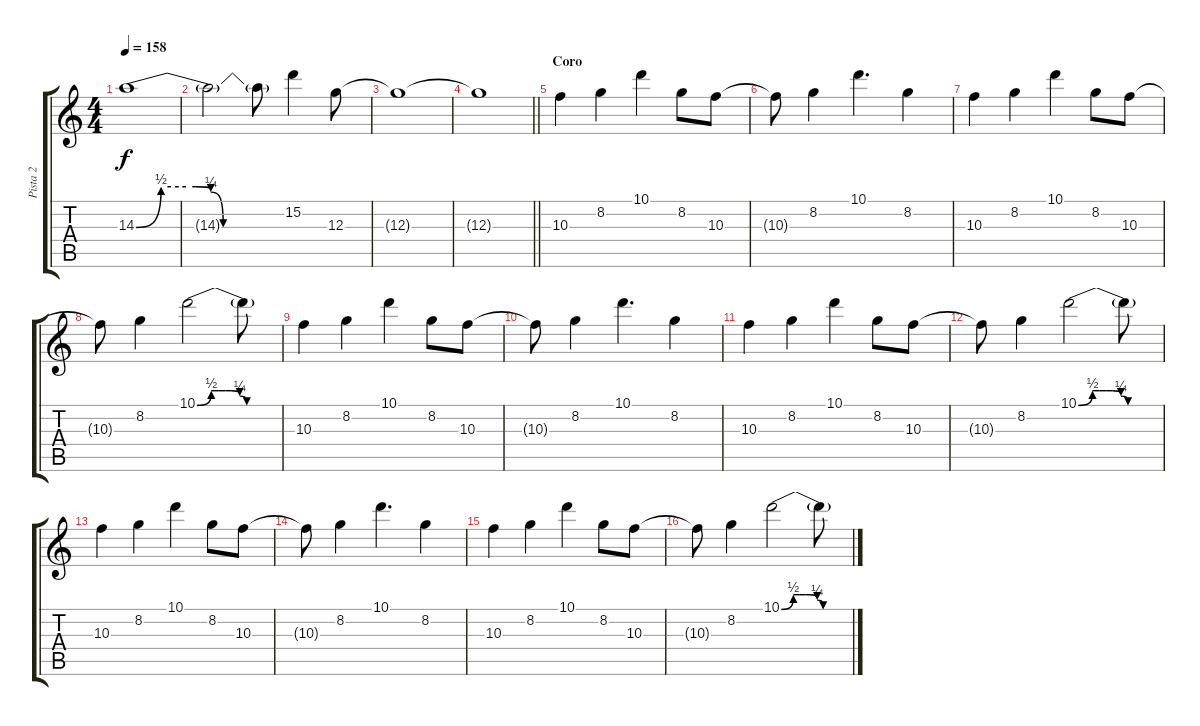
\track ("Pista 2" "Pista 2") {instrument overdrivenguitar}
\staff {score tabs}
\tuning (E4 B3 G3 D3 A2 E2) {hide}
\ts (4 4)
\tempo 158
\clef g2
\ks c
14.3{be (custom 0 0 10 2 14 2 20 2 24 2 30 1 35 0 60 0)}.1{dy f} |
14.3{t}.2 14.3{t}.8 15.2.4 12.3.8 |
12.3{t}.1 |
\barLineRight lightlight
12.3{t}.1 |
\section ("" "Coro")
10.3.4 8.2.4 10.1.4 8.2.8 10.3.8 |
10.3{t}.8 8.2.4 10.1.4{d} 8.2.4 |
10.3.4 8.2.4 10.1.4 8.2.8 10.3.8 |
10.3{t}.8 8.2.4 10.1{be (custom 0 0 10 2 15 2 20 2 24 2 30 1 35 0 60 0)}.2 10.1{t}.8 |
10.3.4 8.2.4 10.1.4 8.2.8 10.3.8 |
10.3{t}.8 8.2.4 10.1.4{d} 8.2.4 |
10.3.4 8.2.4 10.1.4 8.2.8 10.3.8 |
10.3{t}.8 8.2.4 10.1{be (custom 0 0 10 2 15 2 20 2 24 2 30 1 35 0 60 0)}.2 10.1{t}.8 |
10.3.4 8.2.4 10.1.4 8.2.8 10.3.8 |
10.3{t}.8 8.2.4 10.1.4{d} 8.2.4 |
10.3.4 8.2.4 10.1.4 8.2.8 10.3.8 |
10.3{t}.8 8.2.4 10.1{be (custom 0 0 10 2 15 2 20 2 24 2 30 1 35 0 60 0)}.2 10.1{t}.8
